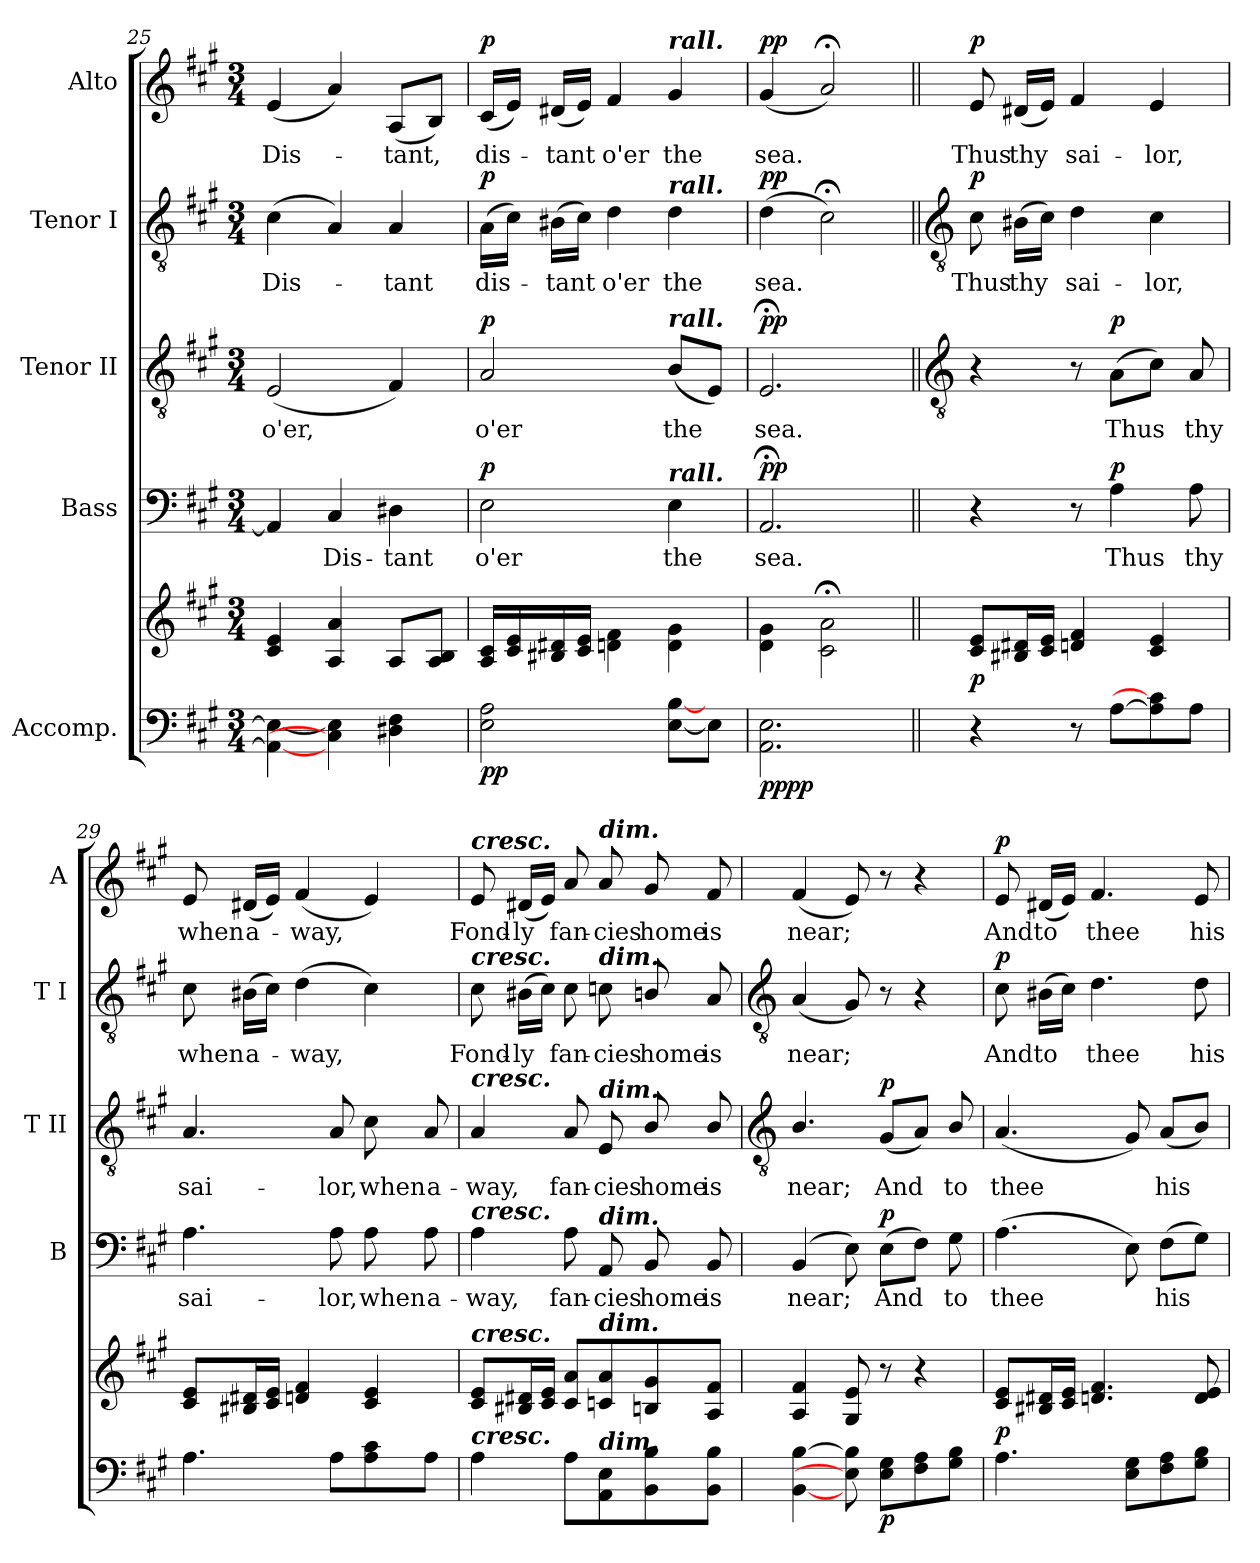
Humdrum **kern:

**kern	**kern	**dynam	**kern	**text	**dynam	**kern	**text	**dynam	**kern	**text	**dynam	**kern	**text	**dynam
*part5	*part5	*part5	*part4	*part4	*part4	*part3	*part3	*part3	*part2	*part2	*part2	*part1	*part1	*part1
*staff6	*staff5	*staff5/6	*staff4	*staff4	*staff4	*staff3	*staff3	*staff3	*staff2	*staff2	*staff2	*staff1	*staff1	*staff1
*I"Accomp.	*	*	*I"Bass	*	*	*I"Tenor II	*	*	*I"Tenor I	*	*	*I"Alto	*	*
*	*	*	*I'B	*	*	*I'T II	*	*	*I'T I	*	*	*I'A	*	*
*clefF4	*clefG2	*	*clefF4	*	*	*clefGv2	*	*	*clefGv2	*	*	*clefG2	*	*
*k[f#c#g#]	*k[f#c#g#]	*	*k[f#c#g#]	*	*	*k[f#c#g#]	*	*	*k[f#c#g#]	*	*	*k[f#c#g#]	*	*
*A:	*A:	*	*A:	*	*	*A:	*	*	*A:	*	*	*A:	*	*
*M3/4	*M3/4	*	*M3/4	*	*	*M3/4	*	*	*M3/4	*	*	*M3/4	*	*
=25	=25	=25	=25	=25	=25	=25	=25	=25	=25	=25	=25	=25	=25	=25
!LO:N:vis=1	!	!	!	!	!	!	!LO:LY:b	!	!	!LO:LY:b	!	!	!LO:LY:b	!
*^	*	*	*	*	*	*	*	*	*	*	*	*	*	*
2.ryy	4AA\_ 4E\_	4c# 4e	.	4AA]	.	.	(<2E	o'er,	.	(<4c#	Dis-	.	(<4e	Dis-	.
!	!	!	!	!	!LO:LY:b	!	!	!	!	!	!	!	!	!	!
.	4C#\] 4E\]	4A 4a	.	4C#	Dis-	.	.	.	.	4A)	.	.	4a)	.	.
!	!	!	!	!	!LO:LY:b	!	!	!	!	!	!LO:LY:b	!	!	!LO:LY:b	!
.	4D#X\ 4F#\	8AL	.	4D#X	-tant	.	4F#)	.	.	4A	tant	.	(<8AL	tant,	.
.	.	8A 8BJ	.	.	.	.	.	.	.	.	.	.	8BJ)	.	.
=26	=26	=26	=26	=26	=26	=26	=26	=26	=26	=26	=26	=26	=26	=26	=26
!LO:N:vis=1	!	!	!LO:DY:b=2	!	!LO:LY:b	!	!	!LO:LY:b	!	!	!LO:LY:b	!	!	!LO:LY:b	!
!	!	!	!LO:DY:n=1:b	!	!	!LO:DY:b	!	!	!LO:DY:b	!	!	!LO:DY:b	!	!	!LO:DY:b
2.ryy	2E\ 2A\	16A 16c#LL	p p	2E	o'er	p	2A	o'er	p	(>16ALL	dis-	p	(<16c#LL	dis-	p
.	.	16c# 16e	.	.	.	.	.	.	.	16c#JJ)	.	.	16eJJ)	.	.
!	!	!	!	!	!	!	!	!	!	!	!LO:LY:b	!	!	!LO:LY:b	!
.	.	16B#X 16d#X	.	.	.	.	.	.	.	(>16B#XLL	tant	.	(<16d#XLL	tant	.
.	.	16c# 16eJJ	.	.	.	.	.	.	.	16c#JJ)	.	.	16eJJ)	.	.
!	!	!	!	!	!	!	!	!	!	!	!LO:LY:b	!	!	!LO:LY:b	!
.	.	4dn\ 4f#\	.	.	.	.	.	.	.	4d\	o'er	.	4f#	o'er	.
!	!	!	!	!	!	!	!	!	!	!	!	!	!LO:TX:a:Bi:t=rall.	!	!
!	!	!	!	!	!	!	!	!	!	!LO:TX:a:Bi:t=rall.	!	!	!	!	!
!	!	!	!	!	!	!	!LO:TX:a:Bi:t=rall.	!	!	!	!	!	!	!	!
!	!	!	!	!LO:TX:a:Bi:t=rall.	!	!	!	!	!	!	!	!	!	!	!
!	!	!	!	!	!LO:LY:b	!	!	!LO:LY:b	!	!	!LO:LY:b	!	!	!LO:LY:b	!
.	[8E\ [8B\L	4d\ 4g#\	.	4E	the	.	(<8BL	the	.	4d\	the	.	4g#	the	.
.	8E\J]	.	.	.	.	.	8EJ)	.	.	.	.	.	.	.	.
=27	=27	=27	=27	=27	=27	=27	=27	=27	=27	=27	=27	=27	=27	=27	=27
!LO:N:vis=1	!	!	!LO:DY:b=2	!	!LO:LY:b	!	!	!LO:LY:b	!	!	!LO:LY:b	!	!	!LO:LY:b	!
!	!	!	!LO:DY:n=1:b	!	!	!LO:DY:b	!	!	!LO:DY:b	!	!	!LO:DY:b	!	!	!LO:DY:b
2.ryy	2.AA\ 2.E\	4d\ 4g#\	pp pp	2.AA;<	sea.	pp	2.E;<	sea.	pp	(>4d\	sea.	pp	(<4g#	sea.	pp
.	.	2c#\;< 2a\;<	.	.	.	.	.	.	.	2c#;<)	.	.	2a;<)	.	.
*v	*v	*	*	*	*	*	*	*	*	*	*	*	*	*	*
!!LO:LB:g=z
=28||	=28||	=28||	=28||	=28||	=28||	=28||	=28||	=28||	=28||	=28||	=28||	=28||	=28||	=28||
*	*	*	*	*	*	*clefGv2	*	*	*clefGv2	*	*	*	*	*
!	!	!LO:DY:b	!	!	!	!	!	!	!	!LO:LY:b	!LO:DY:b	!	!LO:LY:b	!LO:DY:b
4r	8c# 8eL	p	4r	.	.	4r	.	.	8c#	Thus	p	8e	Thus	p
!	!	!	!	!	!	!	!	!	!	!LO:LY:b	!	!	!LO:LY:b	!
.	16B#X 16d#XL	.	.	.	.	.	.	.	(>16B#XLL	thy	.	(<16d#XLL	thy	.
.	16c# 16eJJ	.	.	.	.	.	.	.	16c#JJ)	.	.	16eJJ)	.	.
!	!	!	!	!	!	!	!	!	!	!LO:LY:b	!	!	!LO:LY:b	!
8r	4dn 4f#	.	8r	.	.	8r	.	.	4d\	sai-	.	4f#	sai-	.
!	!	!	!	!LO:LY:b	!LO:DY:b	!	!LO:LY:b	!LO:DY:b	!	!	!	!	!	!
[8AL	.	.	4A	Thus	p	(>8AL	Thus	p	.	.	.	.	.	.
!	!	!	!	!	!	!	!	!	!	!LO:LY:b	!	!	!LO:LY:b	!
8A] 8c#]	4c# 4e	.	.	.	.	8c#J)	.	.	4c#	-lor,	.	4e	-lor,	.
!	!	!	!	!LO:LY:b	!	!	!LO:LY:b	!	!	!	!	!	!	!
8AJ	.	.	8A	thy	.	8A	thy	.	.	.	.	.	.	.
=29	=29	=29	=29	=29	=29	=29	=29	=29	=29	=29	=29	=29	=29	=29
!	!	!	!	!LO:LY:b	!	!	!LO:LY:b	!	!	!LO:LY:b	!	!	!LO:LY:b	!
4.A	8c# 8eL	.	4.A	sai-	.	4.A	sai-	.	8c#	when	.	8e	when	.
!	!	!	!	!	!	!	!	!	!	!LO:LY:b	!	!	!LO:LY:b	!
.	16B#X 16d#XL	.	.	.	.	.	.	.	(>16B#XLL	a-	.	(<16d#XLL	a-	.
.	16c# 16eJJ	.	.	.	.	.	.	.	16c#JJ)	.	.	16eJJ)	.	.
!	!	!	!	!	!	!	!	!	!	!LO:LY:b	!	!	!LO:LY:b	!
.	4dn 4f#	.	.	.	.	.	.	.	(>4d\	way,	.	(<4f#	way,	.
!	!	!	!	!LO:LY:b	!	!	!LO:LY:b	!	!	!	!	!	!	!
8AL	.	.	8A	-lor,	.	8A	-lor,	.	.	.	.	.	.	.
!	!	!	!	!LO:LY:b	!	!	!LO:LY:b	!	!	!	!	!	!	!
8A 8c#	4c# 4e	.	8A	when	.	8c#	when	.	4c#)	.	.	4e)	.	.
!	!	!	!	!LO:LY:b	!	!	!LO:LY:b	!	!	!	!	!	!	!
8AJ	.	.	8A	a-	.	8A	a-	.	.	.	.	.	.	.
=30	=30	=30	=30	=30	=30	=30	=30	=30	=30	=30	=30	=30	=30	=30
!	!	!	!	!	!	!	!	!	!	!	!	!LO:TX:a:Bi:t=cresc.	!	!
!	!	!	!	!	!	!	!	!	!LO:TX:a:Bi:t=cresc.	!	!	!	!	!
!	!	!	!	!	!	!LO:TX:a:Bi:t=cresc.	!	!	!	!	!	!	!	!
!	!	!	!LO:TX:a:Bi:t=cresc.	!	!	!	!	!	!	!	!	!	!	!
!	!LO:TX:a:Bi:t=cresc.	!	!	!	!	!	!	!	!	!	!	!	!	!
!LO:TX:a:Bi:t=cresc.	!	!	!	!	!	!	!	!	!	!	!	!	!	!
!	!	!	!	!LO:LY:b	!	!	!LO:LY:b	!	!	!LO:LY:b	!	!	!LO:LY:b	!
4A	8c# 8eL	.	4A	-way,	.	4A	-way,	.	8c#	Fond-	.	8e	Fond-	.
!	!	!	!	!	!	!	!	!	!	!LO:LY:b	!	!	!LO:LY:b	!
.	16B#X 16d#XL	.	.	.	.	.	.	.	(>16B#XLL	-ly	.	(<16d#XLL	-ly	.
.	16c# 16eJJ	.	.	.	.	.	.	.	16c#JJ)	.	.	16eJJ)	.	.
!	!	!	!	!LO:LY:b	!	!	!LO:LY:b	!	!	!LO:LY:b	!	!	!LO:LY:b	!
8AL	8c# 8aL	.	8A	fan-	.	8A	fan-	.	8c#	fan-	.	8a	fan-	.
!	!	!	!	!	!	!	!	!	!	!	!	!LO:TX:a:Bi:t=dim.	!	!
!	!	!	!	!	!	!	!	!	!LO:TX:a:Bi:t=dim.	!	!	!	!	!
!	!	!	!	!	!	!LO:TX:a:Bi:t=dim.	!	!	!	!	!	!	!	!
!	!	!	!LO:TX:a:Bi:t=dim.	!	!	!	!	!	!	!	!	!	!	!
!	!LO:TX:a:Bi:t=dim.	!	!	!	!	!	!	!	!	!	!	!	!	!
!LO:TX:a:Bi:t=dim.	!	!	!	!	!	!	!	!	!	!	!	!	!	!
!	!	!	!	!LO:LY:b	!	!	!LO:LY:b	!	!	!LO:LY:b	!	!	!LO:LY:b	!
8AA 8E	8cn 8a	.	8AA	-cies	.	8E	-cies	.	8cn	-cies	.	8a	-cies	.
!	!	!	!	!LO:LY:b	!	!	!LO:LY:b	!	!	!LO:LY:b	!	!	!LO:LY:b	!
8BB 8B	8Bn 8g#	.	8BB	home	.	8B/	home	.	8Bn/	home	.	8g#	home	.
!	!	!	!	!LO:LY:b	!	!	!LO:LY:b	!	!	!LO:LY:b	!	!	!LO:LY:b	!
8BB 8BJ	8A 8f#J	.	8BB	is	.	8B/	is	.	8A	is	.	8f#	is	.
!!LO:LB:g=z
=31	=31	=31	=31	=31	=31	=31	=31	=31	=31	=31	=31	=31	=31	=31
*	*	*	*	*	*	*clefGv2	*	*	*clefGv2	*	*	*	*	*
!	!	!	!	!LO:LY:b	!	!	!LO:LY:b	!	!	!LO:LY:b	!	!	!LO:LY:b	!
[4BB [4B	4A 4f#	.	(<4BB	near;	.	4.B/	near;	.	(<4A	near;	.	(<4f#	near;	.
8E] 8B]	8G# 8e	.	8E)	.	.	.	.	.	8G#)	.	.	8e)	.	.
!	!	!LO:DY:b=2	!	!LO:LY:b	!LO:DY:b	!	!LO:LY:b	!LO:DY:b	!	!	!	!	!	!
8E 8G#L	8r	p	(>8EL	And	p	(<8G#L	And	p	8r	.	.	8r	.	.
8F# 8A	4r	.	8F#J)	.	.	8AJ)	.	.	4r	.	.	4r	.	.
!	!	!	!	!LO:LY:b	!	!	!LO:LY:b	!	!	!	!	!	!	!
8G# 8BJ	.	.	8G#	to	.	8B/	to	.	.	.	.	.	.	.
=32	=32	=32	=32	=32	=32	=32	=32	=32	=32	=32	=32	=32	=32	=32
!	!	!LO:DY:b	!	!LO:LY:b	!	!	!LO:LY:b	!	!	!LO:LY:b	!LO:DY:b	!	!LO:LY:b	!LO:DY:b
4.A	8c# 8eL	p	(>4.A	thee	.	(<4.A	thee	.	8c#	And	p	8e	And	p
!	!	!	!	!	!	!	!	!	!	!LO:LY:b	!	!	!LO:LY:b	!
.	16B#X 16d#XL	.	.	.	.	.	.	.	(>16B#XLL	to	.	(<16d#XLL	to	.
.	16c# 16eJJ	.	.	.	.	.	.	.	16c#JJ)	.	.	16eJJ)	.	.
!	!	!	!	!	!	!	!	!	!	!LO:LY:b	!	!	!LO:LY:b	!
.	4.dn 4.f#	.	.	.	.	.	.	.	4.d\	thee	.	4.f#	thee	.
8E 8G#L	.	.	8E)	.	.	8G#)	.	.	.	.	.	.	.	.
!	!	!	!	!LO:LY:b	!	!	!LO:LY:b	!	!	!	!	!	!	!
8F# 8A	.	.	(>8F#L	his	.	(<8AL	his	.	.	.	.	.	.	.
!	!	!	!	!	!	!	!	!	!	!LO:LY:b	!	!	!LO:LY:b	!
8G# 8BJ	8d 8e	.	8G#J)	.	.	8BJ)	.	.	8d\	his	.	8e	his	.
=	=	=	=	=	=	=	=	=	=	=	=	=	=	=
*-	*-	*-	*-	*-	*-	*-	*-	*-	*-	*-	*-	*-	*-	*-
